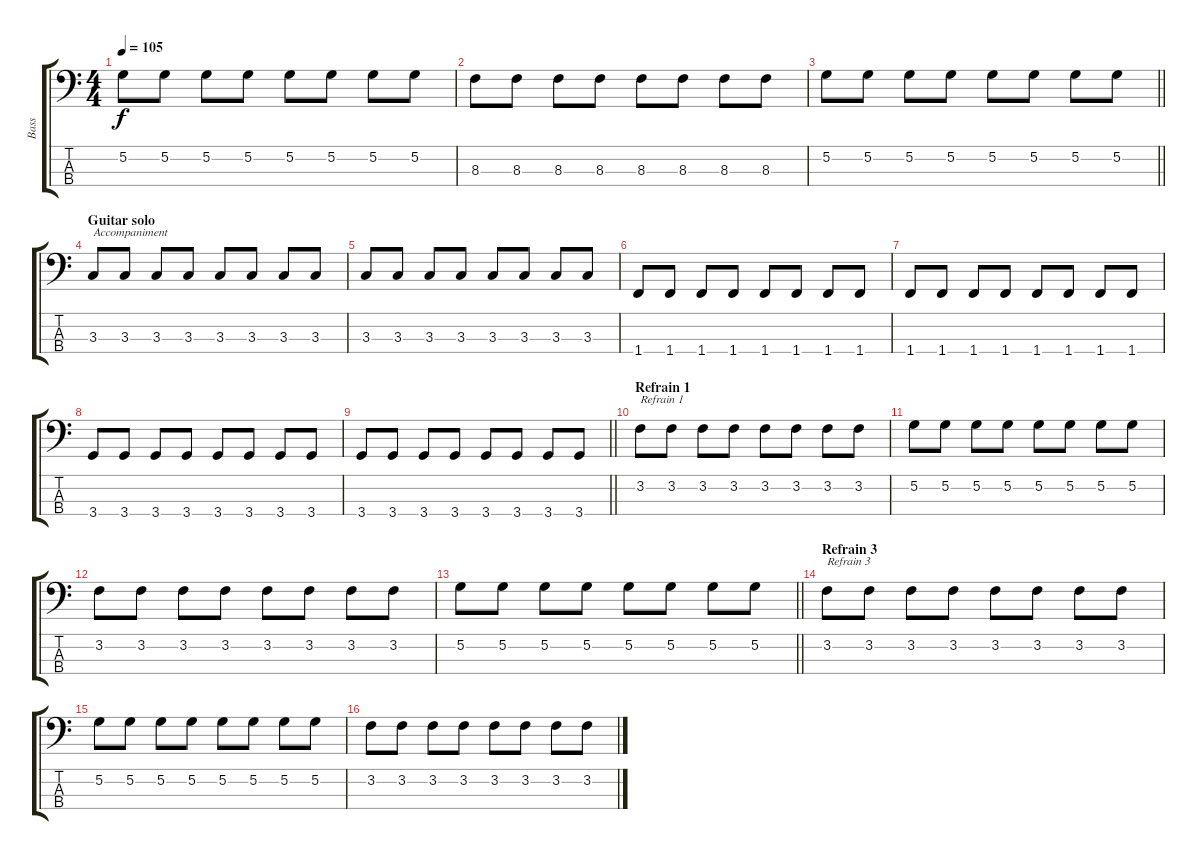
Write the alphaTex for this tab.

\track ("Bass" "Bass") {instrument electricbasspick}
\staff {score tabs}
\tuning (G2 D2 A1 E1) {hide}
\ts (4 4)
\tempo 105
\clef f4
\ks c
5.2.8{dy f} 5.2.8 5.2.8 5.2.8 5.2.8 5.2.8 5.2.8 5.2.8 |
8.3.8 8.3.8 8.3.8 8.3.8 8.3.8 8.3.8 8.3.8 8.3.8 |
\barLineRight lightlight
5.2.8 5.2.8 5.2.8 5.2.8 5.2.8 5.2.8 5.2.8 5.2.8 |
\section ("" "Guitar solo")
3.3.8{txt "Accompaniment"} 3.3.8 3.3.8 3.3.8 3.3.8 3.3.8 3.3.8 3.3.8 |
3.3.8 3.3.8 3.3.8 3.3.8 3.3.8 3.3.8 3.3.8 3.3.8 |
1.4.8 1.4.8 1.4.8 1.4.8 1.4.8 1.4.8 1.4.8 1.4.8 |
1.4.8 1.4.8 1.4.8 1.4.8 1.4.8 1.4.8 1.4.8 1.4.8 |
3.4.8 3.4.8 3.4.8 3.4.8 3.4.8 3.4.8 3.4.8 3.4.8 |
\barLineRight lightlight
3.4.8 3.4.8 3.4.8 3.4.8 3.4.8 3.4.8 3.4.8 3.4.8 |
\section ("" "Refrain 1")
3.2.8{txt "Refrain 1"} 3.2.8 3.2.8 3.2.8 3.2.8 3.2.8 3.2.8 3.2.8 |
5.2.8 5.2.8 5.2.8 5.2.8 5.2.8 5.2.8 5.2.8 5.2.8 |
3.2.8 3.2.8 3.2.8 3.2.8 3.2.8 3.2.8 3.2.8 3.2.8 |
\barLineRight lightlight
5.2.8 5.2.8 5.2.8 5.2.8 5.2.8 5.2.8 5.2.8 5.2.8 |
\section ("" "Refrain 3")
3.2.8{txt "Refrain 3"} 3.2.8 3.2.8 3.2.8 3.2.8 3.2.8 3.2.8 3.2.8 |
5.2.8 5.2.8 5.2.8 5.2.8 5.2.8 5.2.8 5.2.8 5.2.8 |
3.2.8 3.2.8 3.2.8 3.2.8 3.2.8 3.2.8 3.2.8 3.2.8
